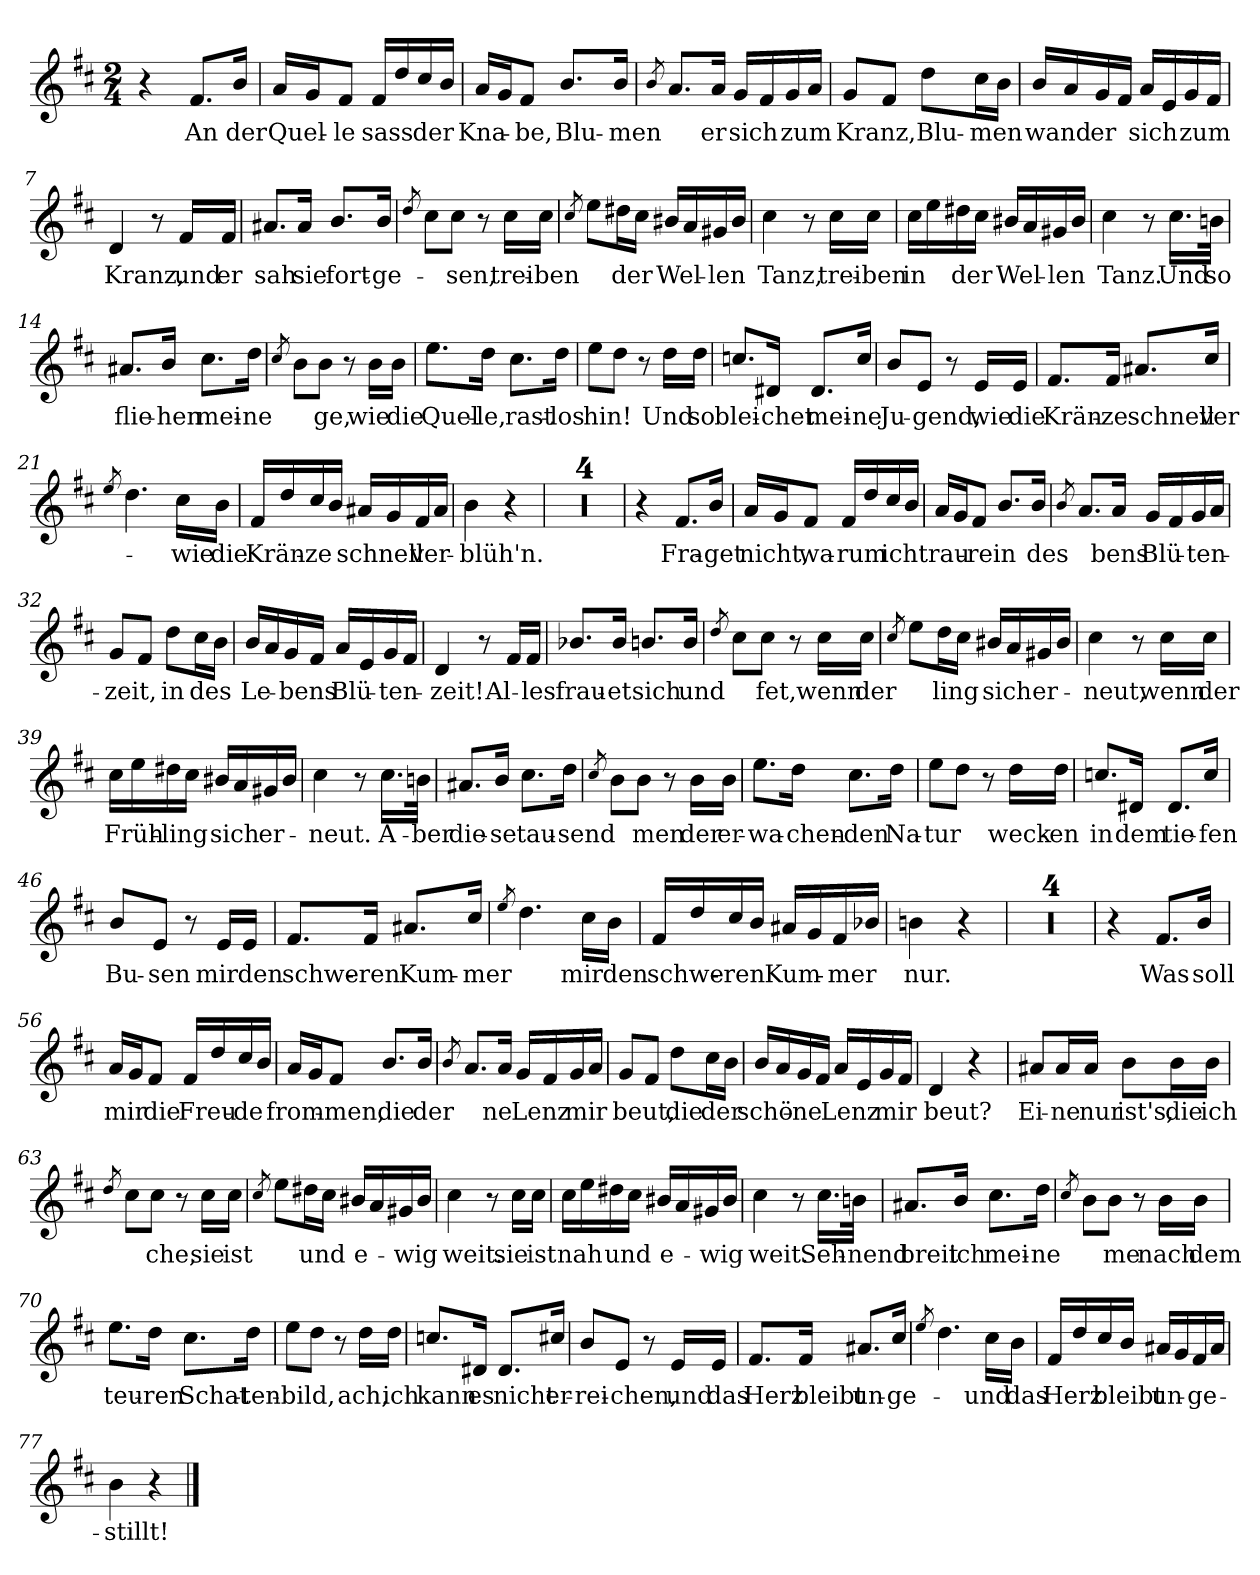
**kern	**text
*part1	*part1
*staff1	*staff1
*clefG2	*
*k[f#c#]	*
*M2/4	*
=1	=1
4r	.
!	!LO:LY:b
8.f#/L	An
!	!LO:LY:b
16b/Jk	der
=2	=2
!	!LO:LY:b
16a/LL	Quel-
16g/J	.
!	!LO:LY:b
8f#/J	-le
!	!LO:LY:b
16f#/LL	sass
16dd/	.
!	!LO:LY:b
16cc#/	der
16b/JJ	.
=3	=3
!	!LO:LY:b
16a/LL	Kna-
16g/J	.
!	!LO:LY:b
8f#/J	-be,
!	!LO:LY:b
8.b/L	Blu-
!	!LO:LY:b
16b/Jk	-men
=4	=4
8qb/	.
8.a/L	.
!	!LO:LY:b
16a/Jk	er
!	!LO:LY:b
16g/LL	sich
16f#/	.
!	!LO:LY:b
16g/	zum
16a/JJ	.
=5	=5
!	!LO:LY:b
8g/L	Kranz,
8f#/J	.
!	!LO:LY:b
8dd\L	Blu-
!	!LO:LY:b
16cc#\L	-men
16b\JJ	.
=6	=6
!	!LO:LY:b
16b/LL	wand
16a/	.
!	!LO:LY:b
16g/	er
16f#/JJ	.
!	!LO:LY:b
16a/LL	sich
16e/	.
!	!LO:LY:b
16g/	zum
16f#/JJ	.
!!LO:LB:g=z
=7	=7
!	!LO:LY:b
4d/	Kranz,
8r	.
!	!LO:LY:b
16f#/LL	und
!	!LO:LY:b
16f#/JJ	er
=8	=8
!	!LO:LY:b
8.a#X/L	sah
!	!LO:LY:b
16a#/Jk	sie
!	!LO:LY:b
8.b/L	fort-
!	!LO:LY:b
16b/Jk	-ge-
=9	=9
8qdd/	.
8cc#\L	.
!	!LO:LY:b
8cc#\J	-sen,
8r	.
!	!LO:LY:b
16cc#\LL	trei-
!	!LO:LY:b
16cc#\JJ	-ben
=10	=10
8qcc#/	.
8ee\L	.
!	!LO:LY:b
16dd#X\L	der
16cc#\JJ	.
!	!LO:LY:b
16b#X/LL	Wel-
16a/	.
!	!LO:LY:b
16g#X/	-len
16b#/JJ	.
=11	=11
!	!LO:LY:b
4cc#\	Tanz,
8r	.
!	!LO:LY:b
16cc#\LL	trei-
!	!LO:LY:b
16cc#\JJ	-ben
=12	=12
!	!LO:LY:b
16cc#\LL	in
16ee\	.
!	!LO:LY:b
16dd#X\	der
16cc#\JJ	.
!	!LO:LY:b
16b#X/LL	Wel-
16a/	.
!	!LO:LY:b
16g#X/	-len
16b#/JJ	.
!!LO:LB:g=z
=13	=13
!	!LO:LY:b
4cc#\	Tanz.
8r	.
!	!LO:LY:b
16.cc#\LL	Und
!	!LO:LY:b
32bn\JJk	so
=14	=14
!	!LO:LY:b
8.a#X/L	flie-
!	!LO:LY:b
16b/Jk	-hen
!	!LO:LY:b
8.cc#\L	mei-
!	!LO:LY:b
16dd\Jk	-ne
=15	=15
8qcc#/	.
8b\L	.
!	!LO:LY:b
8b\J	-ge,
8r	.
!	!LO:LY:b
16b\LL	wie
!	!LO:LY:b
16b\JJ	die
=16	=16
!	!LO:LY:b
8.ee\L	Quel-
!	!LO:LY:b
16dd\Jk	-le,
!	!LO:LY:b
8.cc#\L	rast-
!	!LO:LY:b
16dd\Jk	-los
=17	=17
!	!LO:LY:b
8ee\L	hin!
8dd\J	.
8r	.
!	!LO:LY:b
16dd\LL	Und
!	!LO:LY:b
16dd\JJ	so
=18	=18
!	!LO:LY:b
8.ccn/L	blei-
!	!LO:LY:b
16d#X/Jk	-chet
!	!LO:LY:b
8.d#/L	mei-
!	!LO:LY:b
16cc/Jk	-ne
=19	=19
!	!LO:LY:b
8b/L	Ju-
!	!LO:LY:b
8e/J	-gend,
8r	.
!	!LO:LY:b
16e/LL	wie
!	!LO:LY:b
16e/JJ	die
!!LO:LB:g=z
=20	=20
!	!LO:LY:b
8.f#/L	Krän-
!	!LO:LY:b
16f#/Jk	-ze
!	!LO:LY:b
8.a#X/L	schnell
!	!LO:LY:b
16cc#/Jk	ver-
=21	=21
8qee/	.
4.dd\	.
!	!LO:LY:b
16cc#\LL	wie
!	!LO:LY:b
16b\JJ	die
=22	=22
!	!LO:LY:b
16f#/LL	Krän-
16dd/	.
!	!LO:LY:b
16cc#/	-ze
16b/JJ	.
!	!LO:LY:b
16a#X/LL	schnell
16g/	.
!	!LO:LY:b
16f#/	ver-
16a#/JJ	.
=23	=23
!	!LO:LY:b
4b\	-blüh'n.
4r	.
=24	=24
2r	.
=25	=25
2r	.
=26	=26
2r	.
=27	=27
2r	.
=28	=28
4r	.
!	!LO:LY:b
8.f#/L	Fra-
!	!LO:LY:b
16b/Jk	-get
=29	=29
!	!LO:LY:b
16a/LL	nicht,
16g/J	.
!	!LO:LY:b
8f#/J	wa-
!	!LO:LY:b
16f#/LL	-rum
16dd/	.
!	!LO:LY:b
16cc#/	ich
16b/JJ	.
!!LO:LB:g=z
=30	=30
!	!LO:LY:b
16a/LL	trau-
16g/J	.
!	!LO:LY:b
8f#/J	-re
!	!LO:LY:b
8.b/L	in
!	!LO:LY:b
16b/Jk	des
=31	=31
8qb/	.
8.a/L	.
!	!LO:LY:b
16a/Jk	-bens
!	!LO:LY:b
16g/LL	Blü-
16f#/	.
!	!LO:LY:b
16g/	-ten-
16a/JJ	.
=32	=32
!	!LO:LY:b
8g/L	-zeit,
8f#/J	.
!	!LO:LY:b
8dd\L	in
!	!LO:LY:b
16cc#\L	des
16b\JJ	.
=33	=33
!	!LO:LY:b
16b/LL	Le-
16a/	.
!	!LO:LY:b
16g/	-bens
16f#/JJ	.
!	!LO:LY:b
16a/LL	Blü-
16e/	.
!	!LO:LY:b
16g/	-ten-
16f#/JJ	.
=34	=34
!	!LO:LY:b
4d/	-zeit!
8r	.
!	!LO:LY:b
16f#/LL	Al-
!	!LO:LY:b
16f#/JJ	-les
=35	=35
!	!LO:LY:b
8.b-X/L	frau-
!	!LO:LY:b
16b-/Jk	-et
!	!LO:LY:b
8.bn/L	sich
!	!LO:LY:b
16b/Jk	und
=36	=36
8qdd/	.
8cc#\L	.
!	!LO:LY:b
8cc#\J	-fet,
8r	.
!	!LO:LY:b
16cc#\LL	wenn
!	!LO:LY:b
16cc#\JJ	der
!!LO:LB:g=z
=37	=37
8qcc#/	.
8ee\L	.
!	!LO:LY:b
16dd\L	-ling
16cc#\JJ	.
!	!LO:LY:b
16b#X/LL	sich
16a/	.
!	!LO:LY:b
16g#X/	er-
16b#/JJ	.
=38	=38
!	!LO:LY:b
4cc#\	-neut,
8r	.
!	!LO:LY:b
16cc#\LL	wenn
!	!LO:LY:b
16cc#\JJ	der
=39	=39
!	!LO:LY:b
16cc#\LL	Früh-
16ee\	.
!	!LO:LY:b
16dd#X\	-ling
16cc#\JJ	.
!	!LO:LY:b
16b#X/LL	sich
16a/	.
!	!LO:LY:b
16g#X/	er-
16b#/JJ	.
=40	=40
!	!LO:LY:b
4cc#\	-neut.
8r	.
!	!LO:LY:b
16.cc#\LL	A-
!	!LO:LY:b
32bn\JJk	-ber
=41	=41
!	!LO:LY:b
8.a#X/L	die-
!	!LO:LY:b
16b/Jk	-se
!	!LO:LY:b
8.cc#\L	tau-
!	!LO:LY:b
16dd\Jk	-send
=42	=42
8qcc#/	.
8b\L	.
!	!LO:LY:b
8b\J	-men
8r	.
!	!LO:LY:b
16b\LL	der
!	!LO:LY:b
16b\JJ	er-
!!LO:LB:g=z
=43	=43
!	!LO:LY:b
8.ee\L	-wa-
!	!LO:LY:b
16dd\Jk	-chen-
!	!LO:LY:b
8.cc#\L	-den
!	!LO:LY:b
16dd\Jk	Na-
=44	=44
!	!LO:LY:b
8ee\L	-tur
8dd\J	.
8r	.
!	!LO:LY:b
16dd\LL	weck-
!	!LO:LY:b
16dd\JJ	-en
=45	=45
!	!LO:LY:b
8.ccn/L	in
!	!LO:LY:b
16d#X/Jk	dem
!	!LO:LY:b
8.d#/L	tie-
!	!LO:LY:b
16cc/Jk	-fen
=46	=46
!	!LO:LY:b
8b/L	Bu-
!	!LO:LY:b
8e/J	-sen
8r	.
!	!LO:LY:b
16e/LL	mir
!	!LO:LY:b
16e/JJ	den
=47	=47
!	!LO:LY:b
8.f#/L	schwe-
!	!LO:LY:b
16f#/Jk	-ren
!	!LO:LY:b
8.a#X/L	Kum-
!	!LO:LY:b
16cc#/Jk	-mer
=48	=48
8qee/	.
4.dd\	.
!	!LO:LY:b
16cc#\LL	mir
!	!LO:LY:b
16b\JJ	den
!!LO:LB:g=z
=49	=49
!	!LO:LY:b
16f#/LL	schwe-
16dd/	.
!	!LO:LY:b
16cc#/	-ren
16b/JJ	.
!	!LO:LY:b
16a#X/LL	Kum-
16g/	.
!	!LO:LY:b
16f#/	-mer
16b-X/JJ	.
=50	=50
!	!LO:LY:b
4bn\	nur.
4r	.
=51	=51
2r	.
=52	=52
2r	.
=53	=53
2r	.
=54	=54
2r	.
=55	=55
4r	.
!	!LO:LY:b
8.f#/L	Was
!	!LO:LY:b
16b/Jk	soll
=56	=56
!	!LO:LY:b
16a/LL	mir
16g/J	.
!	!LO:LY:b
8f#/J	die
!	!LO:LY:b
16f#/LL	Freu-
16dd/	.
!	!LO:LY:b
16cc#/	-de
16b/JJ	.
=57	=57
!	!LO:LY:b
16a/LL	from-
16g/J	.
!	!LO:LY:b
8f#/J	-men,
!	!LO:LY:b
8.b/L	die
!	!LO:LY:b
16b/Jk	der
!!LO:LB:g=z
=58	=58
8qb/	.
8.a/L	.
!	!LO:LY:b
16a/Jk	-ne
!	!LO:LY:b
16g/LL	Lenz
16f#/	.
!	!LO:LY:b
16g/	mir
16a/JJ	.
=59	=59
!	!LO:LY:b
8g/L	beut,
8f#/J	.
!	!LO:LY:b
8dd\L	die
!	!LO:LY:b
16cc#\L	der
16b\JJ	.
=60	=60
!	!LO:LY:b
16b/LL	schö-
16a/	.
!	!LO:LY:b
16g/	-ne
16f#/JJ	.
!	!LO:LY:b
16a/LL	Lenz
16e/	.
!	!LO:LY:b
16g/	mir
16f#/JJ	.
=61	=61
!	!LO:LY:b
4d/	beut?
4r	.
=62	=62
!	!LO:LY:b
8a#X/L	Ei-
!	!LO:LY:b
16a#/L	-ne
!	!LO:LY:b
16a#/JJ	nur
!	!LO:LY:b
8b\L	ist's,
!	!LO:LY:b
16b\L	die
!	!LO:LY:b
16b\JJ	ich
=63	=63
8qdd/	.
8cc#\L	.
!	!LO:LY:b
8cc#\J	-che,
8r	.
!	!LO:LY:b
16cc#\LL	sie
!	!LO:LY:b
16cc#\JJ	ist
!!LO:LB:g=z
=64	=64
8qcc#/	.
8ee\L	.
!	!LO:LY:b
16dd#X\L	und
16cc#\JJ	.
!	!LO:LY:b
16b#X/LL	e-
16a/	.
!	!LO:LY:b
16g#X/	-wig
16b#/JJ	.
=65	=65
!	!LO:LY:b
4cc#\	weit.
8r	.
!	!LO:LY:b
16cc#\LL	sie
!	!LO:LY:b
16cc#\JJ	ist
=66	=66
!	!LO:LY:b
16cc#\LL	nah
16ee\	.
!	!LO:LY:b
16dd#X\	und
16cc#\JJ	.
!	!LO:LY:b
16b#X/LL	e-
16a/	.
!	!LO:LY:b
16g#X/	-wig
16b#/JJ	.
=67	=67
!	!LO:LY:b
4cc#\	weit.
8r	.
!	!LO:LY:b
16.cc#\LL	Seh-
!	!LO:LY:b
32bn\JJk	-nend
=68	=68
!	!LO:LY:b
8.a#X/L	breit
!	!LO:LY:b
16b/Jk	ich
!	!LO:LY:b
8.cc#\L	mei-
!	!LO:LY:b
16dd\Jk	-ne
=69	=69
8qcc#/	.
8b\L	.
!	!LO:LY:b
8b\J	-me
8r	.
!	!LO:LY:b
16b\LL	nach
!	!LO:LY:b
16b\JJ	dem
!!LO:PB:g=z
=70	=70
!	!LO:LY:b
8.ee\L	teu-
!	!LO:LY:b
16dd\Jk	-ren
!	!LO:LY:b
8.cc#\L	Schat-
!	!LO:LY:b
16dd\Jk	-ten-
=71	=71
!	!LO:LY:b
8ee\L	-bild,
8dd\J	.
8r	.
!	!LO:LY:b
16dd\LL	ach,
!	!LO:LY:b
16dd\JJ	ich
=72	=72
!	!LO:LY:b
8.ccn/L	kann
!	!LO:LY:b
16d#X/Jk	es
!	!LO:LY:b
8.d#/L	nicht
!	!LO:LY:b
16cc#X/Jk	er-
=73	=73
!	!LO:LY:b
8b/L	-rei-
!	!LO:LY:b
8e/J	-chen,
8r	.
!	!LO:LY:b
16e/LL	und
!	!LO:LY:b
16e/JJ	das
=74	=74
!	!LO:LY:b
8.f#/L	Herz
!	!LO:LY:b
16f#/Jk	bleibt
!	!LO:LY:b
8.a#X/L	un-
!	!LO:LY:b
16cc#/Jk	-ge-
=75	=75
8qee/	.
4.dd\	.
!	!LO:LY:b
16cc#\LL	und
!	!LO:LY:b
16b\JJ	das
!!LO:LB:g=z
=76	=76
!	!LO:LY:b
16f#/LL	Herz
16dd/	.
!	!LO:LY:b
16cc#/	bleibt
16b/JJ	.
!	!LO:LY:b
16a#X/LL	un-
16g/	.
!	!LO:LY:b
16f#/	-ge-
16a#/JJ	.
=77	=77
!	!LO:LY:b
4b\	-stillt!
4r	.
==	==
*-	*-
